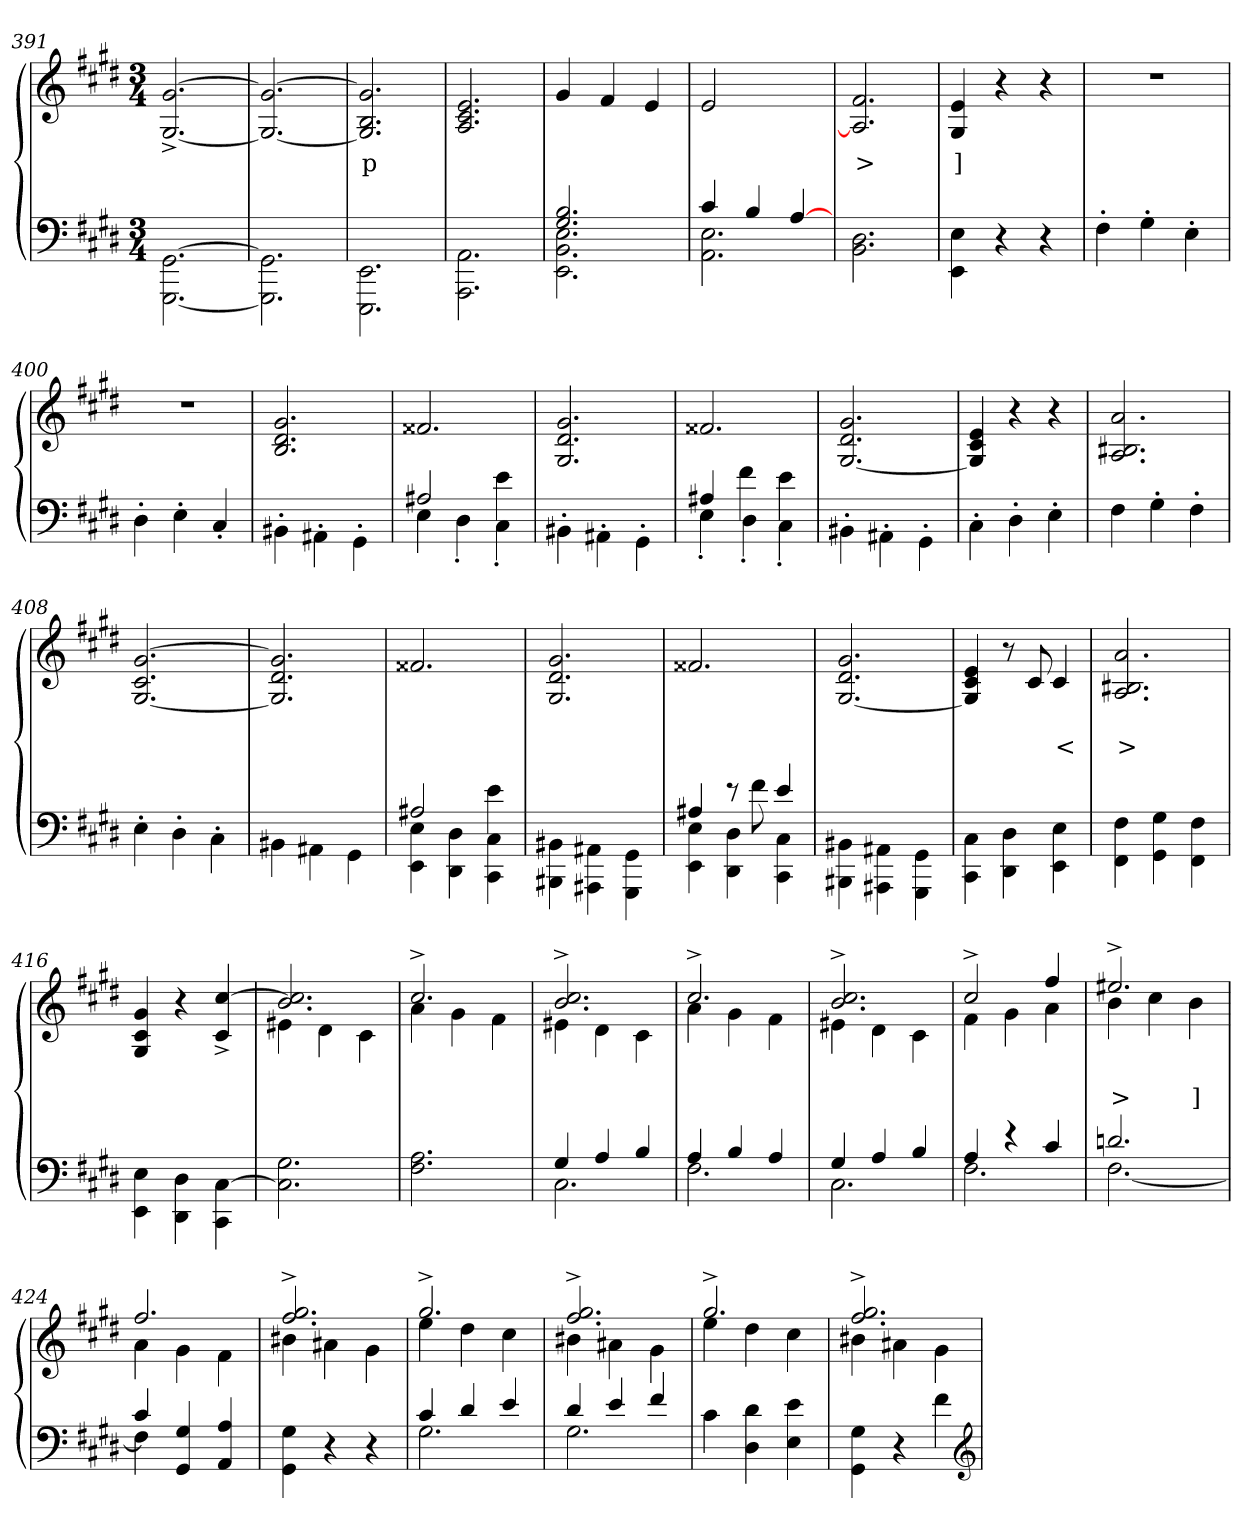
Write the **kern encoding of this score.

**kern	**kern	**text	**text
*part2	*part1	*part1	*part1
*staff2	*staff1	*staff1	*staff1
*clefF4	*clefG2	*	*
*k[f#c#g#d#]	*k[f#c#g#d#]	*	*
*M3/4	*M3/4	*	*
=391	=391	=391	=391
[2.GG#\ [2.GGG#\	[2.g#^> [2.G#^>	.	.
=392	=392	=392	=392
2.GG#\] 2.GGG#\]	2.g#_ 2.G#_	.	.
=393	=393	=393	=393
2.EE\ 2.EEE\	2.g#] 2.B 2.G#]	p	.
=394	=394	=394	=394
2.AA\ 2.AAA\	2.e 2.c# 2.A	.	.
=395	=395	=395	=395
*^	*	*	*
2.B 2.G#	2.E 2.BB 2.EE	4g#	.	.
.	.	4f#	.	.
.	.	4e	.	.
=396	=396	=396	=396	=396
4c#	2.E 2.AA	2e	.	.
4B	.	.	.	.
[4A	.	4ryy	.	.
*v	*v	*	*	*
=397	=397	=397	=397
2.D#\ 2.BB\	2.f# 2.A]	>	.
=398	=398	=398	=398
4E\ 4EE\	4e 4G#	]	.
4r	4r	.	.
4r	4r	.	.
=399	=399	=399	=399
4F#'>	2.r	.	.
4G#'>	.	.	.
4E'>	.	.	.
=400	=400	=400	=400
4D#'>	2.r	.	.
4E'>	.	.	.
4C#'>	.	.	.
=401	=401	=401	=401
4BB#X'>\	2.g# 2.d# 2.B	.	.
4AA#X'>\	.	.	.
4GG#'>\	.	.	.
=402	=402	=402	=402
*^	*	*	*
2A#X	4E	2.f##X	.	.
.	4D#'>	.	.	.
4e\	4C#'>	.	.	.
*v	*v	*	*	*
=403	=403	=403	=403
4BB#X'>\	2.g# 2.d# 2.G#	.	.
4AA#X'>\	.	.	.
4GG#'>\	.	.	.
=404	=404	=404	=404
*^	*	*	*
4A#X	4E'>	2.f##X	.	.
4f#\	4D#'>	.	.	.
4e\	4C#'>	.	.	.
*v	*v	*	*	*
=405	=405	=405	=405
4BB#X'>\	2.g# 2.d# [2.G#	.	.
4AA#X'>\	.	.	.
4GG#'>\	.	.	.
=406	=406	=406	=406
4C#'>\	4e 4c# 4G#]	.	.
4D#'>	4r	.	.
4E'>	4r	.	.
=407	=407	=407	=407
4F#	2.a 2.B#X 2.A	.	.
4G#'>	.	.	.
4F#'>	.	.	.
=408	=408	=408	=408
4E'>	[2.g# 2.c# [2.G#	.	.
4D#'>	.	.	.
4C#'>\	.	.	.
=409	=409	=409	=409
4BB#X\	2.g#] 2.d# 2.G#]	.	.
4AA#X\	.	.	.
4GG#\	.	.	.
=410	=410	=410	=410
*^	*	*	*
2A#X	4E 4EE	2.f##X	.	.
.	4D# 4DD#	.	.	.
4e\	4C# 4CC#	.	.	.
*v	*v	*	*	*
=411	=411	=411	=411
4BB#X\ 4BBB#X\	2.g# 2.d# 2.G#	.	.
4AA#X\ 4AAA#X\	.	.	.
4GG#\ 4GGG#\	.	.	.
=412	=412	=412	=412
*^	*	*	*
4A#X	4E 4EE	2.f##X	.	.
8r	4D# 4DD#	.	.	.
8f#\	.	.	.	.
4e	4C# 4CC#	.	.	.
*v	*v	*	*	*
=413	=413	=413	=413
4BB#X\ 4BBB#X\	2.g# 2.d# [2.G#	.	.
4AA#X\ 4AAA#X\	.	.	.
4GG#\ 4GGG#\	.	.	.
=414	=414	=414	=414
4C#\ 4CC#\	4e 4c# 4G#]	.	.
4D#\ 4DD#\	8r	.	.
.	8c#	.	.
4E\ 4EE\	4c#	.	<
=415	=415	=415	=415
4F#\ 4FF#\	2.a 2.B#X 2.A	.	>
4G#\ 4GG#\	.	.	.
4F#\ 4FF#\	.	.	.
=416	=416	=416	=416
4E\ 4EE\	4g# 4c# 4G#	.	.
4D#\ 4DD#\	4r	.	.
[4C#\ 4CC#\	[4cc#^> 4c#^>	.	.
=417	=417	=417	=417
*	*^	*	*
2.G# 2.C#]	2.cc#] 2.b	4e#X	.	.
.	.	4d#	.	.
.	.	4c#	.	.
=418	=418	=418	=418	=418
2.A 2.F#	2.cc#^>	4a	.	.
.	.	4g#	.	.
.	.	4f#	.	.
=419	=419	=419	=419	=419
*^	*	*	*	*
4G#	2.C#	2.cc#^> 2.b^>	4e#X	.	.
4A	.	.	4d#	.	.
4B	.	.	4c#	.	.
=420	=420	=420	=420	=420	=420
4A	2.F#	2.cc#^>	4a	.	.
4B	.	.	4g#	.	.
4A	.	.	4f#	.	.
=421	=421	=421	=421	=421	=421
4G#	2.C#	2.cc#^> 2.b^>	4e#X	.	.
4A	.	.	4d#	.	.
4B	.	.	4c#	.	.
=422	=422	=422	=422	=422	=422
4A	2.F#	2cc#^>	4f#	.	.
4r	.	.	4g#	.	.
4c#	.	4ff#	4a	.	.
=423	=423	=423	=423	=423	=423
2.dn	[2.F#	2.ee#X^>	4b	.	>
.	.	.	4cc#	.	.
.	.	.	4b	.	]
=424	=424	=424	=424	=424	=424
4c#	4F#]	2.ff#	4a	.	.
4G# 4GG#	2ryy	.	4g#	.	.
4A/ 4AA/	.	.	4f#	.	.
*v	*v	*	*	*	*
=425	=425	=425	=425	=425
4G#\ 4GG#\	2.gg#^> 2.ff#^>	4b#X	.	.
4r	.	4a#X	.	.
4r	.	4g#	.	.
=426	=426	=426	=426	=426
*^	*	*	*	*
4c#	2.G#	2.gg#^>	4ee	.	.
4d#	.	.	4dd#	.	.
4e	.	.	4cc#	.	.
=427	=427	=427	=427	=427	=427
4d#	2.G#	2.gg#^> 2.ff#^>	4b#X	.	.
4e	.	.	4a#X	.	.
4f#	.	.	4g#	.	.
*v	*v	*	*	*	*
=428	=428	=428	=428	=428
4c#	2.gg#^>	4ee	.	.
4d# 4D#	.	4dd#	.	.
4e 4E	.	4cc#	.	.
=429	=429	=429	=429	=429
4G#\ 4GG#\	2.gg#^> 2.ff#^>	4b#X	.	.
4r	.	4a#X	.	.
4f#	.	4g#	.	.
*	*v	*v	*	*
*clefG2	*	*	*
=	=	=	=
*-	*-	*-	*-
